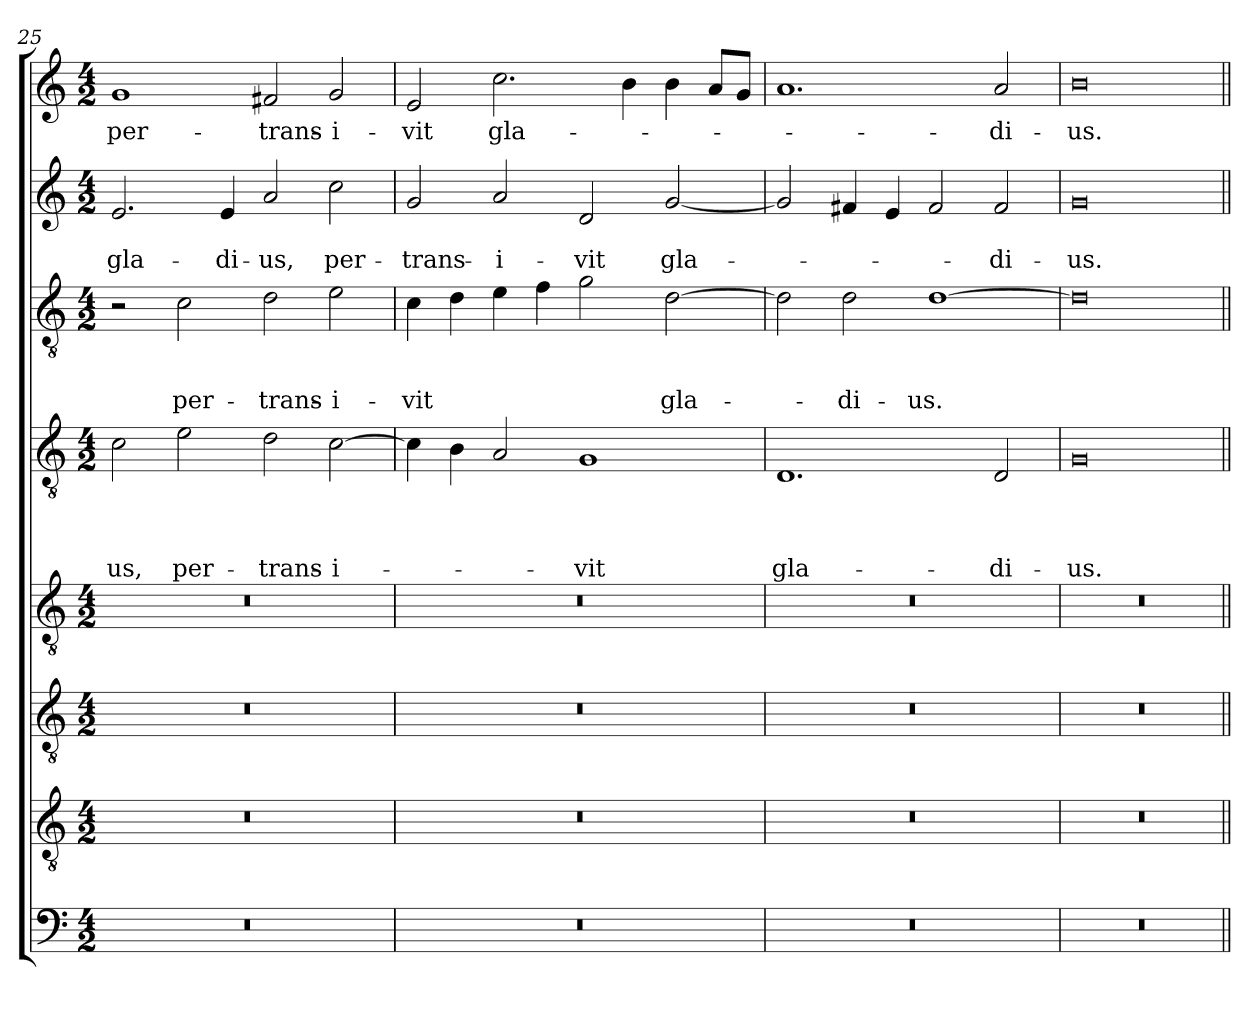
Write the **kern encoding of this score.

**kern	**kern	**kern	**kern	**kern	**text	**text	**text	**text	**kern	**text	**text	**text	**kern	**text	**text	**kern	**text
*part8	*part7	*part6	*part5	*part4	*part4	*part4	*part4	*part4	*part3	*part3	*part3	*part3	*part2	*part2	*part2	*part1	*part1
*staff8	*staff7	*staff6	*staff5	*staff4	*staff4	*staff4	*staff4	*staff4	*staff3	*staff3	*staff3	*staff3	*staff2	*staff2	*staff2	*staff1	*staff1
*clefF4	*clefGv2	*clefGv2	*clefGv2	*clefGv2	*	*	*	*	*clefGv2	*	*	*	*clefG2	*	*	*clefG2	*
*k[]	*k[]	*k[]	*k[]	*k[]	*	*	*	*	*k[]	*	*	*	*k[]	*	*	*k[]	*
*a:	*a:	*a:	*a:	*a:	*	*	*	*	*a:	*	*	*	*a:	*	*	*a:	*
*M4/2	*M4/2	*M4/2	*M4/2	*M4/2	*	*	*	*	*M4/2	*	*	*	*M4/2	*	*	*M4/2	*
=25	=25	=25	=25	=25	=25	=25	=25	=25	=25	=25	=25	=25	=25	=25	=25	=25	=25
!	!	!	!	!	!	!	!	!LO:LY:b	!	!	!	!	!	!	!LO:LY:b	!	!LO:LY:b
0r	0r	0r	0r	2c\	.	.	.	-us,	2r	.	.	.	2.e/	.	gla-	1g	per-
!	!	!	!	!	!	!	!	!LO:LY:b	!	!	!	!LO:LY:b	!	!	!	!	!
.	.	.	.	2e\	.	.	.	per-	2c\	.	.	per-	.	.	.	.	.
!	!	!	!	!	!	!	!	!	!	!	!	!	!	!	!LO:LY:b	!	!
.	.	.	.	.	.	.	.	.	.	.	.	.	4e/	.	-di-	.	.
!	!	!	!	!	!	!	!	!LO:LY:b	!	!	!	!LO:LY:b	!	!	!LO:LY:b	!	!LO:LY:b
.	.	.	.	2d\	.	.	.	-trans-	2d\	.	.	-trans-	2a/	.	-us,	2f#X/	-trans-
!	!	!	!	!	!	!	!	!LO:LY:b	!	!	!	!LO:LY:b	!	!	!LO:LY:b	!	!LO:LY:b
.	.	.	.	[2c\	.	.	.	-i-	2e\	.	.	-i-	2cc\	.	per-	2g/	-i-
=26	=26	=26	=26	=26	=26	=26	=26	=26	=26	=26	=26	=26	=26	=26	=26	=26	=26
!	!	!	!	!	!	!	!	!	!	!	!	!LO:LY:b	!	!	!LO:LY:b	!	!LO:LY:b
0r	0r	0r	0r	4c\]	.	.	.	.	4c\	.	.	-vit	2g/	.	-trans-	2e/	-vit
.	.	.	.	4B\	.	.	.	.	4d\	.	.	.	.	.	.	.	.
!	!	!	!	!	!	!	!	!	!	!	!	!	!	!	!LO:LY:b	!	!LO:LY:b
.	.	.	.	2A/	.	.	.	.	4e\	.	.	.	2a/	.	-i-	2.cc\	gla-
.	.	.	.	.	.	.	.	.	4f\	.	.	.	.	.	.	.	.
!	!	!	!	!	!	!	!	!LO:LY:b	!	!	!	!	!	!	!LO:LY:b	!	!
.	.	.	.	1G	.	.	.	-vit	2g\	.	.	.	2d/	.	-vit	.	.
.	.	.	.	.	.	.	.	.	.	.	.	.	.	.	.	4b\	.
!	!	!	!	!	!	!	!	!	!	!	!	!LO:LY:b	!	!	!LO:LY:b	!	!
.	.	.	.	.	.	.	.	.	[2d\	.	.	gla-	[2g/	.	gla-	4b\	.
.	.	.	.	.	.	.	.	.	.	.	.	.	.	.	.	8a/L	.
.	.	.	.	.	.	.	.	.	.	.	.	.	.	.	.	8g/J	.
=27	=27	=27	=27	=27	=27	=27	=27	=27	=27	=27	=27	=27	=27	=27	=27	=27	=27
!	!	!	!	!	!	!	!	!LO:LY:b	!	!	!	!	!	!	!	!	!
0r	0r	0r	0r	1.D	.	.	.	gla-	2d\]	.	.	.	2g/]	.	.	1.a	.
!	!	!	!	!	!	!	!	!	!	!	!	!LO:LY:b	!	!	!	!	!
.	.	.	.	.	.	.	.	.	2d\	.	.	-di-	4f#X/	.	.	.	.
.	.	.	.	.	.	.	.	.	.	.	.	.	4e/	.	.	.	.
!	!	!	!	!	!	!	!	!	!	!	!	!LO:LY:b	!	!	!	!	!
.	.	.	.	.	.	.	.	.	[1d	.	.	-us.	2f#/	.	.	.	.
!	!	!	!	!	!	!	!	!LO:LY:b	!	!	!	!	!	!	!LO:LY:b	!	!LO:LY:b
.	.	.	.	2D/	.	.	.	-di-	.	.	.	.	2f#/	.	-di-	2a/	-di-
=28	=28	=28	=28	=28	=28	=28	=28	=28	=28	=28	=28	=28	=28	=28	=28	=28	=28
!	!	!	!	!	!	!	!	!LO:LY:b	!	!	!	!	!	!	!LO:LY:b	!	!LO:LY:b
0r	0r	0r	0r	0G	.	.	.	-us.	0d]	.	.	.	0g	.	-us.	0b	-us.
=||	=||	=||	=||	=||	=||	=||	=||	=||	=||	=||	=||	=||	=||	=||	=||	=||	=||
*-	*-	*-	*-	*-	*-	*-	*-	*-	*-	*-	*-	*-	*-	*-	*-	*-	*-
